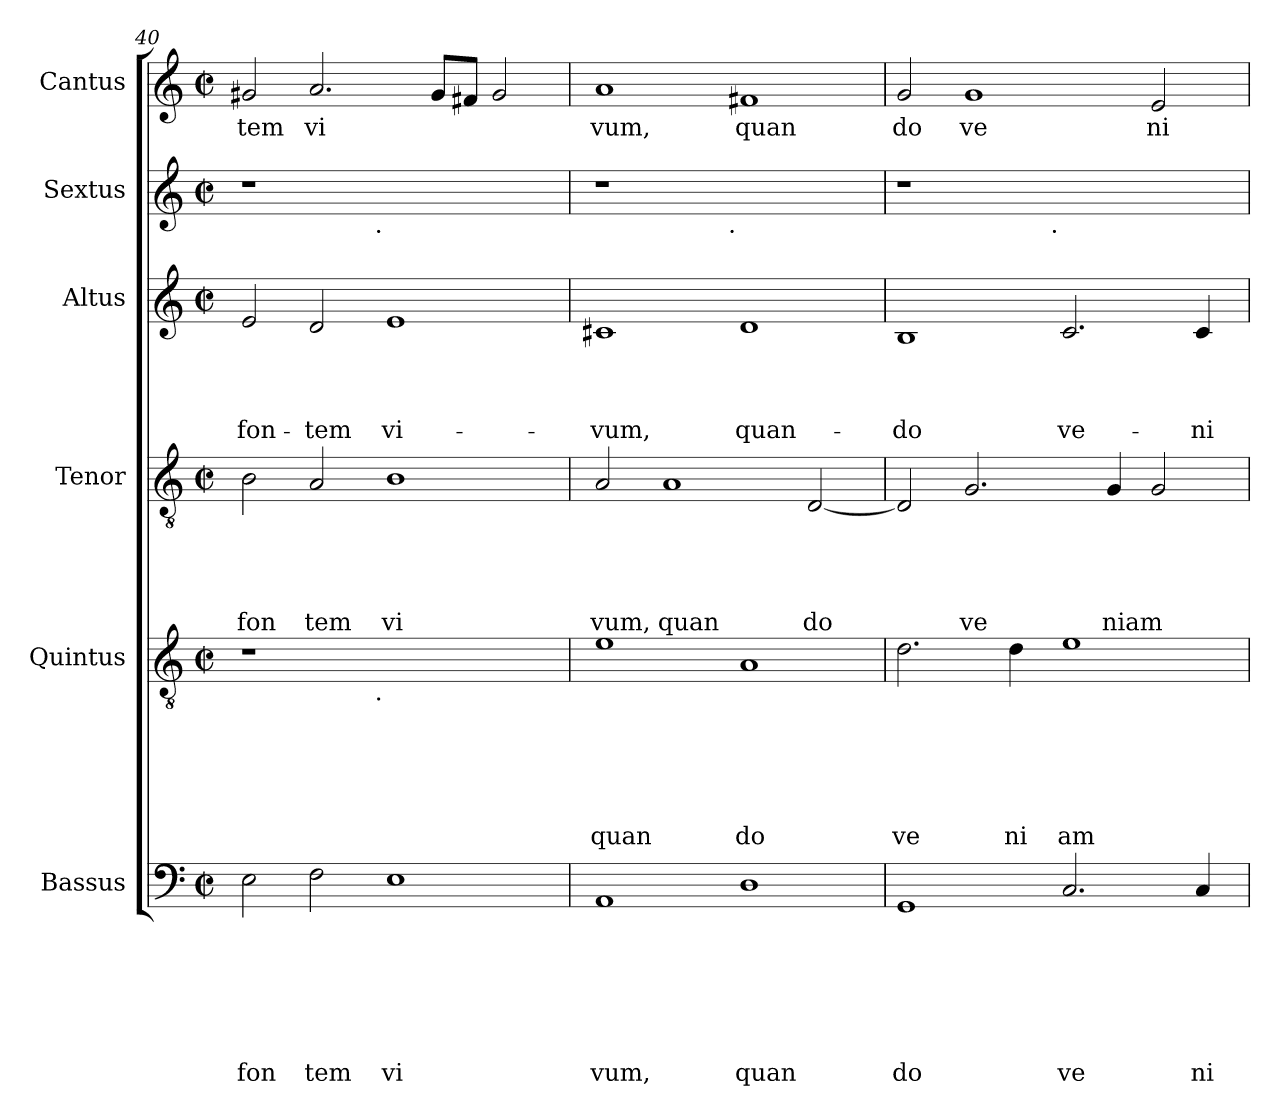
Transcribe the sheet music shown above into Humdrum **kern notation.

**kern	**text	**text	**text	**text	**text	**text	**text	**kern	**text	**text	**text	**text	**text	**text	**kern	**text	**text	**text	**text	**text	**kern	**text	**text	**text	**text	**kern	**kern	**text
*part6	*part6	*part6	*part6	*part6	*part6	*part6	*part6	*part5	*part5	*part5	*part5	*part5	*part5	*part5	*part4	*part4	*part4	*part4	*part4	*part4	*part3	*part3	*part3	*part3	*part3	*part2	*part1	*part1
*staff6	*staff6	*staff6	*staff6	*staff6	*staff6	*staff6	*staff6	*staff5	*staff5	*staff5	*staff5	*staff5	*staff5	*staff5	*staff4	*staff4	*staff4	*staff4	*staff4	*staff4	*staff3	*staff3	*staff3	*staff3	*staff3	*staff2	*staff1	*staff1
*I"Bassus	*	*	*	*	*	*	*	*I"Quintus	*	*	*	*	*	*	*I"Tenor	*	*	*	*	*	*I"Altus	*	*	*	*	*I"Sextus	*I"Cantus	*
*clefF4	*	*	*	*	*	*	*	*clefGv2	*	*	*	*	*	*	*clefGv2	*	*	*	*	*	*clefG2	*	*	*	*	*clefG2	*clefG2	*
*k[]	*	*	*	*	*	*	*	*k[]	*	*	*	*	*	*	*k[]	*	*	*	*	*	*k[]	*	*	*	*	*k[]	*k[]	*
*C:	*	*	*	*	*	*	*	*C:	*	*	*	*	*	*	*C:	*	*	*	*	*	*C:	*	*	*	*	*C:	*C:	*
*M2/2	*	*	*	*	*	*	*	*M2/2	*	*	*	*	*	*	*M2/2	*	*	*	*	*	*M2/2	*	*	*	*	*M2/2	*M2/2	*
*met(c|)	*	*	*	*	*	*	*	*met(c|)	*	*	*	*	*	*	*met(c|)	*	*	*	*	*	*met(c|)	*	*	*	*	*met(c|)	*met(c|)	*
=40	=40	=40	=40	=40	=40	=40	=40	=40	=40	=40	=40	=40	=40	=40	=40	=40	=40	=40	=40	=40	=40	=40	=40	=40	=40	=40	=40	=40
!	!	!	!	!	!	!	!LO:LY:b	!	!	!	!	!	!	!	!	!	!	!	!	!LO:LY:b	!	!	!	!	!LO:LY:b	!	!	!LO:LY:b
*	*	*	*	*	*	*	*	*^	*	*	*	*	*	*	*	*	*	*	*	*	*	*	*	*	*	*^	*	*
2E\	.	.	.	.	.	.	fon	1r	2ryy	.	.	.	.	.	.	2B\	.	.	.	.	fon	2e/	.	.	.	fon-	1r	2ryy	2g#X/	tem
!	!	!	!	!	!	!	!LO:LY:b	!	!	!	!	!	!	!	!	!	!	!	!	!	!LO:LY:b	!	!	!	!	!LO:LY:b	!	!	!	!LO:LY:b
2F\	.	.	.	.	.	.	tem	.	4...ryy	.	.	.	.	.	.	2A/	.	.	.	.	tem	2d/	.	.	.	-tem	.	4...ryy	2.a/	vi
!	!	!	!	!	!	!	!	!	!	!	!	!	!	!	!	!	!	!	!	!	!	!	!	!	!	!	!	!LO:TX:b:t=.	!	!
!	!	!	!	!	!	!	!	!	!LO:TX:b:t=.	!	!	!	!	!	!	!	!	!	!	!	!	!	!	!	!	!	!	!	!	!
.	.	.	.	.	.	.	.	.	1ryy	.	.	.	.	.	.	.	.	.	.	.	.	.	.	.	.	.	.	1ryy	.	.
!	!	!	!	!	!	!	!LO:LY:b	!	!	!	!	!	!	!	!	!	!	!	!	!	!LO:LY:b	!	!	!	!	!LO:LY:b	!	!	!	!
1E	.	.	.	.	.	.	vi	1ryy	.	.	.	.	.	.	.	1B	.	.	.	.	vi	1e	.	.	.	vi-	1ryy	.	.	.
.	.	.	.	.	.	.	.	.	.	.	.	.	.	.	.	.	.	.	.	.	.	.	.	.	.	.	.	.	8g#/L	.
.	.	.	.	.	.	.	.	.	.	.	.	.	.	.	.	.	.	.	.	.	.	.	.	.	.	.	.	.	8f#/J	.
.	.	.	.	.	.	.	.	.	.	.	.	.	.	.	.	.	.	.	.	.	.	.	.	.	.	.	.	.	2g#/	.
.	.	.	.	.	.	.	.	.	32ryy	.	.	.	.	.	.	.	.	.	.	.	.	.	.	.	.	.	.	32ryy	.	.
=41	=41	=41	=41	=41	=41	=41	=41	=41	=41	=41	=41	=41	=41	=41	=41	=41	=41	=41	=41	=41	=41	=41	=41	=41	=41	=41	=41	=41	=41	=41
!	!	!	!	!	!	!	!LO:LY:b	!	!	!	!	!	!	!	!LO:LY:b	!	!	!	!	!	!LO:LY:b	!	!	!	!	!LO:LY:b	!	!	!	!LO:LY:b
*	*	*	*	*	*	*	*	*v	*v	*	*	*	*	*	*	*	*	*	*	*	*	*	*	*	*	*	*	*	*	*
1AA	.	.	.	.	.	.	vum,	1e	.	.	.	.	.	quan	2A/	.	.	.	.	vum,	1c#X	.	.	.	-vum,	1r	2ryy	1a	vum,
!	!	!	!	!	!	!	!	!	!	!	!	!	!	!	!	!	!	!	!	!LO:LY:b	!	!	!	!	!	!	!	!	!
.	.	.	.	.	.	.	.	.	.	.	.	.	.	.	1A	.	.	.	.	quan	.	.	.	.	.	.	4...ryy	.	.
!	!	!	!	!	!	!	!	!	!	!	!	!	!	!	!	!	!	!	!	!	!	!	!	!	!	!	!LO:TX:b:t=.	!	!
.	.	.	.	.	.	.	.	.	.	.	.	.	.	.	.	.	.	.	.	.	.	.	.	.	.	.	1ryy	.	.
!	!	!	!	!	!	!	!LO:LY:b	!	!	!	!	!	!	!LO:LY:b	!	!	!	!	!	!	!	!	!	!	!LO:LY:b	!	!	!	!LO:LY:b
1D	.	.	.	.	.	.	quan	1A	.	.	.	.	.	do	.	.	.	.	.	.	1d	.	.	.	quan-	1ryy	.	1f#X	quan
!	!	!	!	!	!	!	!	!	!	!	!	!	!	!	!	!	!	!	!	!LO:LY:b	!	!	!	!	!	!	!	!	!
.	.	.	.	.	.	.	.	.	.	.	.	.	.	.	[<2D/	.	.	.	.	do	.	.	.	.	.	.	.	.	.
.	.	.	.	.	.	.	.	.	.	.	.	.	.	.	.	.	.	.	.	.	.	.	.	.	.	.	32ryy	.	.
=42	=42	=42	=42	=42	=42	=42	=42	=42	=42	=42	=42	=42	=42	=42	=42	=42	=42	=42	=42	=42	=42	=42	=42	=42	=42	=42	=42	=42	=42
!	!	!	!	!	!	!	!LO:LY:b	!	!	!	!	!	!	!LO:LY:b	!	!	!	!	!	!	!	!	!	!	!LO:LY:b	!	!	!	!LO:LY:b
1GG	.	.	.	.	.	.	do	2.d\	.	.	.	.	.	ve	2D/]	.	.	.	.	.	1B	.	.	.	-do	1r	2ryy	2g/	do
!	!	!	!	!	!	!	!	!	!	!	!	!	!	!	!	!	!	!	!	!LO:LY:b	!	!	!	!	!	!	!	!	!LO:LY:b
.	.	.	.	.	.	.	.	.	.	.	.	.	.	.	2.G/	.	.	.	.	ve	.	.	.	.	.	.	4...ryy	1g	ve
!	!	!	!	!	!	!	!	!	!	!	!	!	!	!LO:LY:b	!	!	!	!	!	!	!	!	!	!	!	!	!	!	!
.	.	.	.	.	.	.	.	4d\	.	.	.	.	.	ni	.	.	.	.	.	.	.	.	.	.	.	.	.	.	.
!	!	!	!	!	!	!	!	!	!	!	!	!	!	!	!	!	!	!	!	!	!	!	!	!	!	!	!LO:TX:b:t=.	!	!
.	.	.	.	.	.	.	.	.	.	.	.	.	.	.	.	.	.	.	.	.	.	.	.	.	.	.	1ryy	.	.
!	!	!	!	!	!	!	!LO:LY:b	!	!	!	!	!	!	!LO:LY:b	!	!	!	!	!	!	!	!	!	!	!LO:LY:b	!	!	!	!
2.C/	.	.	.	.	.	.	ve	1e	.	.	.	.	.	am	.	.	.	.	.	.	2.c/	.	.	.	ve-	1ryy	.	.	.
!	!	!	!	!	!	!	!	!	!	!	!	!	!	!	!	!	!	!	!	!LO:LY:b	!	!	!	!	!	!	!	!	!
.	.	.	.	.	.	.	.	.	.	.	.	.	.	.	4G/	.	.	.	.	niam	.	.	.	.	.	.	.	.	.
!	!	!	!	!	!	!	!	!	!	!	!	!	!	!	!	!	!	!	!	!	!	!	!	!	!	!	!	!	!LO:LY:b
.	.	.	.	.	.	.	.	.	.	.	.	.	.	.	2G/	.	.	.	.	.	.	.	.	.	.	.	.	2e/	ni
!	!	!	!	!	!	!	!LO:LY:b	!	!	!	!	!	!	!	!	!	!	!	!	!	!	!	!	!	!LO:LY:b	!	!	!	!
4C/	.	.	.	.	.	.	ni	.	.	.	.	.	.	.	.	.	.	.	.	.	4c/	.	.	.	-ni-	.	.	.	.
.	.	.	.	.	.	.	.	.	.	.	.	.	.	.	.	.	.	.	.	.	.	.	.	.	.	.	32ryy	.	.
*	*	*	*	*	*	*	*	*	*	*	*	*	*	*	*	*	*	*	*	*	*	*	*	*	*	*v	*v	*	*
=	=	=	=	=	=	=	=	=	=	=	=	=	=	=	=	=	=	=	=	=	=	=	=	=	=	=	=	=
*-	*-	*-	*-	*-	*-	*-	*-	*-	*-	*-	*-	*-	*-	*-	*-	*-	*-	*-	*-	*-	*-	*-	*-	*-	*-	*-	*-	*-
